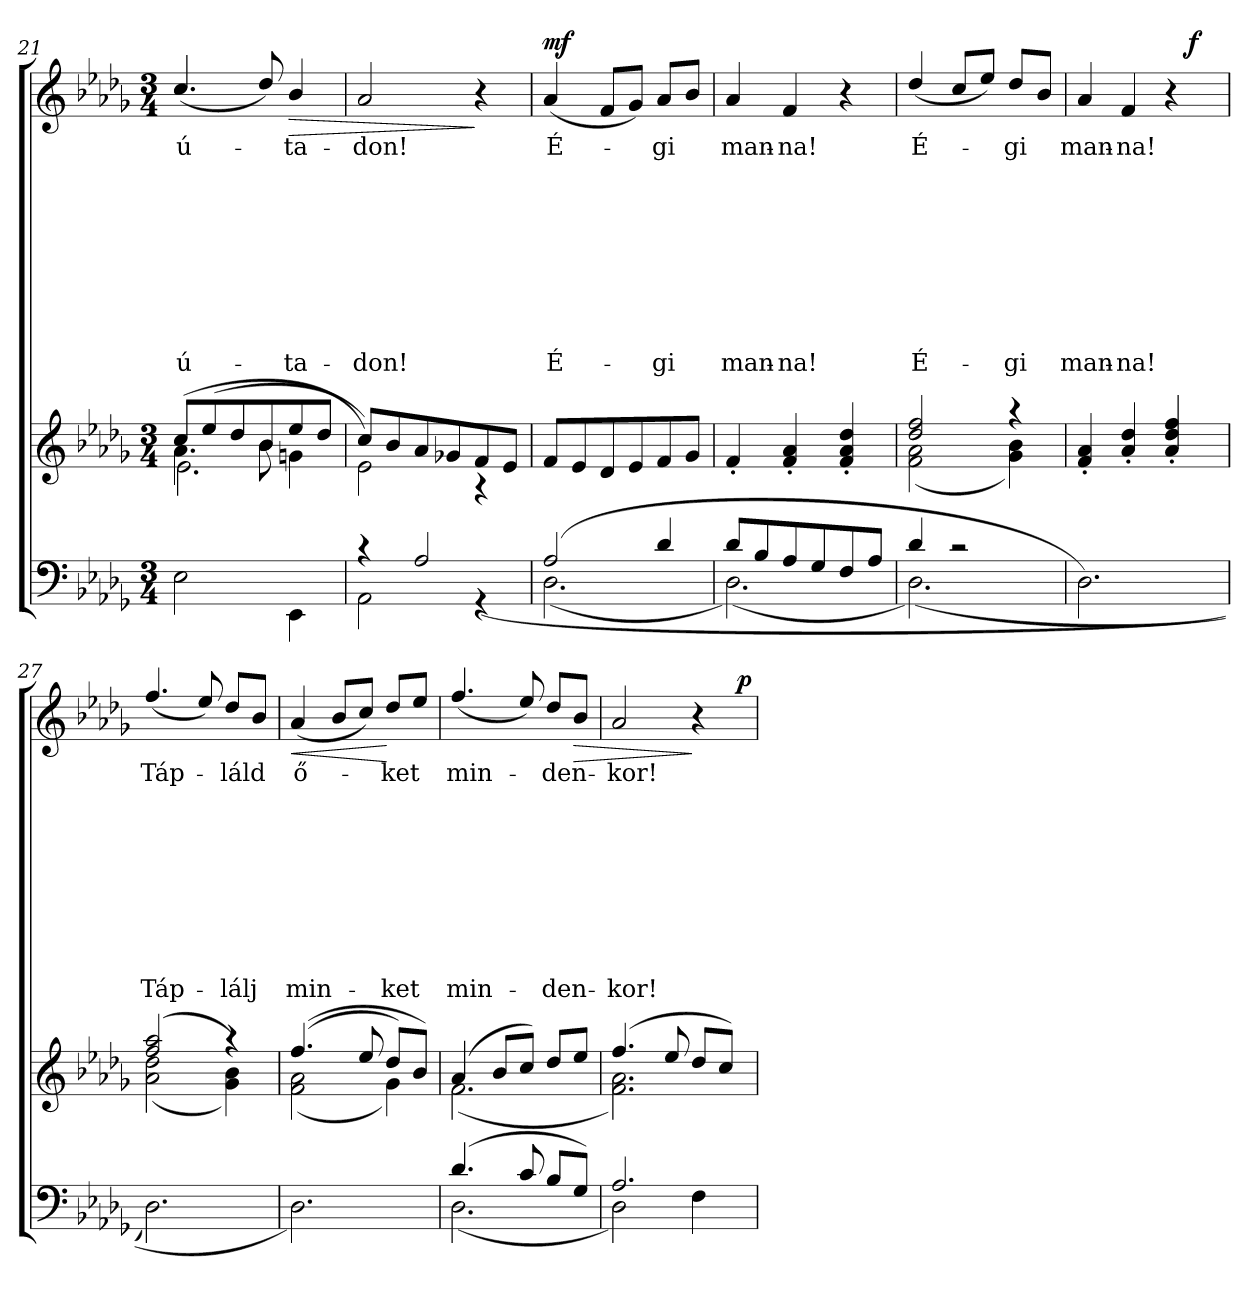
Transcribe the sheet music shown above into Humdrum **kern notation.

**kern	**kern	**kern	**text	**text	**text	**text	**text	**text	**text	**text	**text	**text	**dynam
*part3	*part2	*part1	*part1	*part1	*part1	*part1	*part1	*part1	*part1	*part1	*part1	*part1	*part1
*staff3	*staff2	*staff1	*staff1	*staff1	*staff1	*staff1	*staff1	*staff1	*staff1	*staff1	*staff1	*staff1	*staff1
*clefF4	*clefG2	*clefG2	*	*	*	*	*	*	*	*	*	*	*
*k[b-e-a-d-g-]	*k[b-e-a-d-g-]	*k[b-e-a-d-g-]	*	*	*	*	*	*	*	*	*	*	*
*D-:	*D-:	*D-:	*	*	*	*	*	*	*	*	*	*	*
*M3/4	*M3/4	*M3/4	*	*	*	*	*	*	*	*	*	*	*
=21	=21	=21	=21	=21	=21	=21	=21	=21	=21	=21	=21	=21	=21
*	*^	*	*	*	*	*	*	*	*	*	*	*	*
*	*	*^	*	*	*	*	*	*	*	*	*	*	*	*
!	!	!	!	!	!LO:LY:b	!	!	!	!	!	!	!	!	!LO:LY:b	!
2E-\	8cc/L	4.a-\	(<2.e-\	(>4.cc/	ú-	.	.	.	.	.	.	.	.	ú-	.
.	(<8ee-/	.	.	.	.	.	.	.	.	.	.	.	.	.	.
.	8dd-/	.	.	.	.	.	.	.	.	.	.	.	.	.	.
.	8b-/	8b-\	.	8dd-/)	.	.	.	.	.	.	.	.	.	.	.
!	!	!	!	!	!LO:LY:b	!	!	!	!	!	!	!	!	!LO:LY:b	!LO:HP:b
4EE-\	8ee-/	4gn\	.	4b-/	-ta-	.	.	.	.	.	.	.	.	-ta-	>
.	8dd-/J	.	.	.	.	.	.	.	.	.	.	.	.	.	.
*	*	*v	*v	*	*	*	*	*	*	*	*	*	*	*	*
=22	=22	=22	=22	=22	=22	=22	=22	=22	=22	=22	=22	=22	=22	=22
*^	*	*	*	*	*	*	*	*	*	*	*	*	*	*
!	!	!	!	!	!LO:LY:b	!	!	!	!	!	!	!	!	!LO:LY:b	!
4rc	2AA-\	8cc/L)	2e-\)	2a-/	-don!	.	.	.	.	.	.	.	.	-don!	.
.	.	8b-/	.	.	.	.	.	.	.	.	.	.	.	.	.
2A-/	.	8a-/	.	.	.	.	.	.	.	.	.	.	.	.	.
.	.	8g-X/	.	.	.	.	.	.	.	.	.	.	.	.	.
.	(<4rGG	8f/	4rA	4r	.	.	.	.	.	.	.	.	.	.	]
.	.	8e-/J	.	.	.	.	.	.	.	.	.	.	.	.	.
*	*	*v	*v	*	*	*	*	*	*	*	*	*	*	*	*
!!LO:PB:g=z
=23	=23	=23	=23	=23	=23	=23	=23	=23	=23	=23	=23	=23	=23	=23
!	!	!	!	!LO:LY:b	!	!	!	!	!	!	!	!	!LO:LY:b	!LO:DY:a
(<2A-/	(<2.D-\	8f/L	(>4a-/	É-	.	.	.	.	.	.	.	.	É-	mf
.	.	8e-/	.	.	.	.	.	.	.	.	.	.	.	.
.	.	8d-/	8f/L	.	.	.	.	.	.	.	.	.	.	.
.	.	8e-/	8g-/J)	.	.	.	.	.	.	.	.	.	.	.
!	!	!	!	!LO:LY:b	!	!	!	!	!	!	!	!	!LO:LY:b	!
4d-/	.	8f/	8a-/L	-gi	.	.	.	.	.	.	.	.	-gi	.
.	.	8g-/J	8b-/J	.	.	.	.	.	.	.	.	.	.	.
=24	=24	=24	=24	=24	=24	=24	=24	=24	=24	=24	=24	=24	=24	=24
!	!	!	!	!LO:LY:b	!	!	!	!	!	!	!	!	!LO:LY:b	!
8d-/L	(<2.D-\)	4f'</	4a-/	man-	.	.	.	.	.	.	.	.	man-	.
8B-/	.	.	.	.	.	.	.	.	.	.	.	.	.	.
!	!	!	!	!LO:LY:b	!	!	!	!	!	!	!	!	!LO:LY:b	!
8A-/	.	4f/'< 4a-/'<	4f/	-na!	.	.	.	.	.	.	.	.	-na!	.
8G-/	.	.	.	.	.	.	.	.	.	.	.	.	.	.
8F/	.	4f/'< 4a-/'< 4dd-/'<	4r	.	.	.	.	.	.	.	.	.	.	.
8A-/J	.	.	.	.	.	.	.	.	.	.	.	.	.	.
=25	=25	=25	=25	=25	=25	=25	=25	=25	=25	=25	=25	=25	=25	=25
*	*	*^	*	*	*	*	*	*	*	*	*	*	*	*
!	!	!	!	!	!LO:LY:b	!	!	!	!	!	!	!	!	!LO:LY:b	!
4d-/	(<2.D-\)	2dd-/ 2ff/	(2f\ 2a-\	(>4dd-/	É-	.	.	.	.	.	.	.	.	É-	.
2rc	.	.	.	8cc/L	.	.	.	.	.	.	.	.	.	.	.
.	.	.	.	8ee-/J)	.	.	.	.	.	.	.	.	.	.	.
!	!	!	!	!	!LO:LY:b	!	!	!	!	!	!	!	!	!LO:LY:b	!
.	.	4rgg	4g-\ 4b-\)	8dd-/L	-gi	.	.	.	.	.	.	.	.	-gi	.
.	.	.	.	8b-/J	.	.	.	.	.	.	.	.	.	.	.
*v	*v	*	*	*	*	*	*	*	*	*	*	*	*	*	*
*	*v	*v	*	*	*	*	*	*	*	*	*	*	*	*
=26	=26	=26	=26	=26	=26	=26	=26	=26	=26	=26	=26	=26	=26
!	!	!	!LO:LY:b	!	!	!	!	!	!	!	!	!LO:LY:b	!
*	*	*^	*	*	*	*	*	*	*	*	*	*	*
2.D-\)	4f/'< 4a-/'<	4a-/	2ryy	man-	.	.	.	.	.	.	.	.	man-	.
!	!	!	!	!LO:LY:b	!	!	!	!	!	!	!	!	!LO:LY:b	!
.	4a-/'< 4dd-/'<	4f/	.	-na!	.	.	.	.	.	.	.	.	-na!	.
.	4a-/'< 4dd-/'< 4ff/'<	4r	16.ryy	.	.	.	.	.	.	.	.	.	.	.
!	!	!	!	!	!	!	!	!	!	!	!	!	!	!LO:DY:a
.	.	.	8ryy	.	.	.	.	.	.	.	.	.	.	f
.	.	.	32ryy	.	.	.	.	.	.	.	.	.	.	.
*	*	*v	*v	*	*	*	*	*	*	*	*	*	*	*
=27	=27	=27	=27	=27	=27	=27	=27	=27	=27	=27	=27	=27	=27
*	*^	*	*	*	*	*	*	*	*	*	*	*	*
*	*	*	*^	*	*	*	*	*	*	*	*	*	*	*
!	!	!	!	!	!LO:LY:b	!	!	!	!	!	!	!	!	!LO:LY:b	!
*	*	*	*v	*v	*	*	*	*	*	*	*	*	*	*	*
2.D-\)	(>2ff/ 2aa-/	(2a-\ 2dd-\	(>4.ff/	Táp-	.	.	.	.	.	.	.	.	Táp-	.
.	.	.	8ee-/)	.	.	.	.	.	.	.	.	.	.	.
!	!	!	!	!LO:LY:b	!	!	!	!	!	!	!	!	!LO:LY:b	!
.	4rgg)	4g-\ 4b-\)	8dd-/L	-láld	.	.	.	.	.	.	.	.	-lálj	.
.	.	.	8b-/J	.	.	.	.	.	.	.	.	.	.	.
=28	=28	=28	=28	=28	=28	=28	=28	=28	=28	=28	=28	=28	=28	=28
!	!	!	!	!LO:LY:b	!	!	!	!	!	!	!	!	!LO:LY:b	!LO:HP:b
2.D-\)	(>(<4.ff/	(2f\ 2a-\	(>4a-/	ő-	.	.	.	.	.	.	.	.	min-	<
.	.	.	8b-/L	.	.	.	.	.	.	.	.	.	.	.
.	8ee-/	.	8cc/J)	.	.	.	.	.	.	.	.	.	.	.
!	!	!	!	!LO:LY:b	!	!	!	!	!	!	!	!	!LO:LY:b	!
.	8dd-/L)	4g-\)	8dd-/L	-ket	.	.	.	.	.	.	.	.	-ket	[
.	8b-/J)	.	8ee-/J	.	.	.	.	.	.	.	.	.	.	.
!!LO:LB:g=z
=29	=29	=29	=29	=29	=29	=29	=29	=29	=29	=29	=29	=29	=29	=29
*^	*	*	*	*	*	*	*	*	*	*	*	*	*	*
!	!	!	!	!	!LO:LY:b	!	!	!	!	!	!	!	!	!LO:LY:b	!
(>4.d-/	(<2.D-\	(>4a-/	(<2.f\	(4.ff/	min-	.	.	.	.	.	.	.	.	min-	.
.	.	8b-/L	.	.	.	.	.	.	.	.	.	.	.	.	.
8c/	.	8cc/J)	.	8ee-/)	.	.	.	.	.	.	.	.	.	.	.
!	!	!	!	!	!LO:LY:b	!	!	!	!	!	!	!	!	!LO:LY:b	!
8B-/L	.	8dd-/L	.	8dd-/L	-den-	.	.	.	.	.	.	.	.	-den-	.
!	!	!	!	!	!	!	!	!	!	!	!	!	!	!	!LO:HP:b
8G-/J)	.	8ee-/J	.	8b-/J	.	.	.	.	.	.	.	.	.	.	>
=30	=30	=30	=30	=30	=30	=30	=30	=30	=30	=30	=30	=30	=30	=30	=30
!	!	!	!	!	!LO:LY:b	!	!	!	!	!	!	!	!	!LO:LY:b	!
*	*	*	*	*^	*	*	*	*	*	*	*	*	*	*	*
2.A-/	2D-\)	(>4.ff/	2.f\ 2.a-\)	2a-/	2ryy	-kor!	.	.	.	.	.	.	.	.	-kor!	.
.	.	8ee-/	.	.	.	.	.	.	.	.	.	.	.	.	.	.
.	4F\	8dd-/L	.	4r	8.ryy	.	.	.	.	.	.	.	.	.	.	]
.	.	8cc/J)	.	.	.	.	.	.	.	.	.	.	.	.	.	.
!	!	!	!	!	!	!	!	!	!	!	!	!	!	!	!	!LO:DY:a
.	.	.	.	.	16ryy	.	.	.	.	.	.	.	.	.	.	p
*v	*v	*	*	*v	*v	*	*	*	*	*	*	*	*	*	*	*
*	*v	*v	*	*	*	*	*	*	*	*	*	*	*	*
=	=	=	=	=	=	=	=	=	=	=	=	=	=
*-	*-	*-	*-	*-	*-	*-	*-	*-	*-	*-	*-	*-	*-
